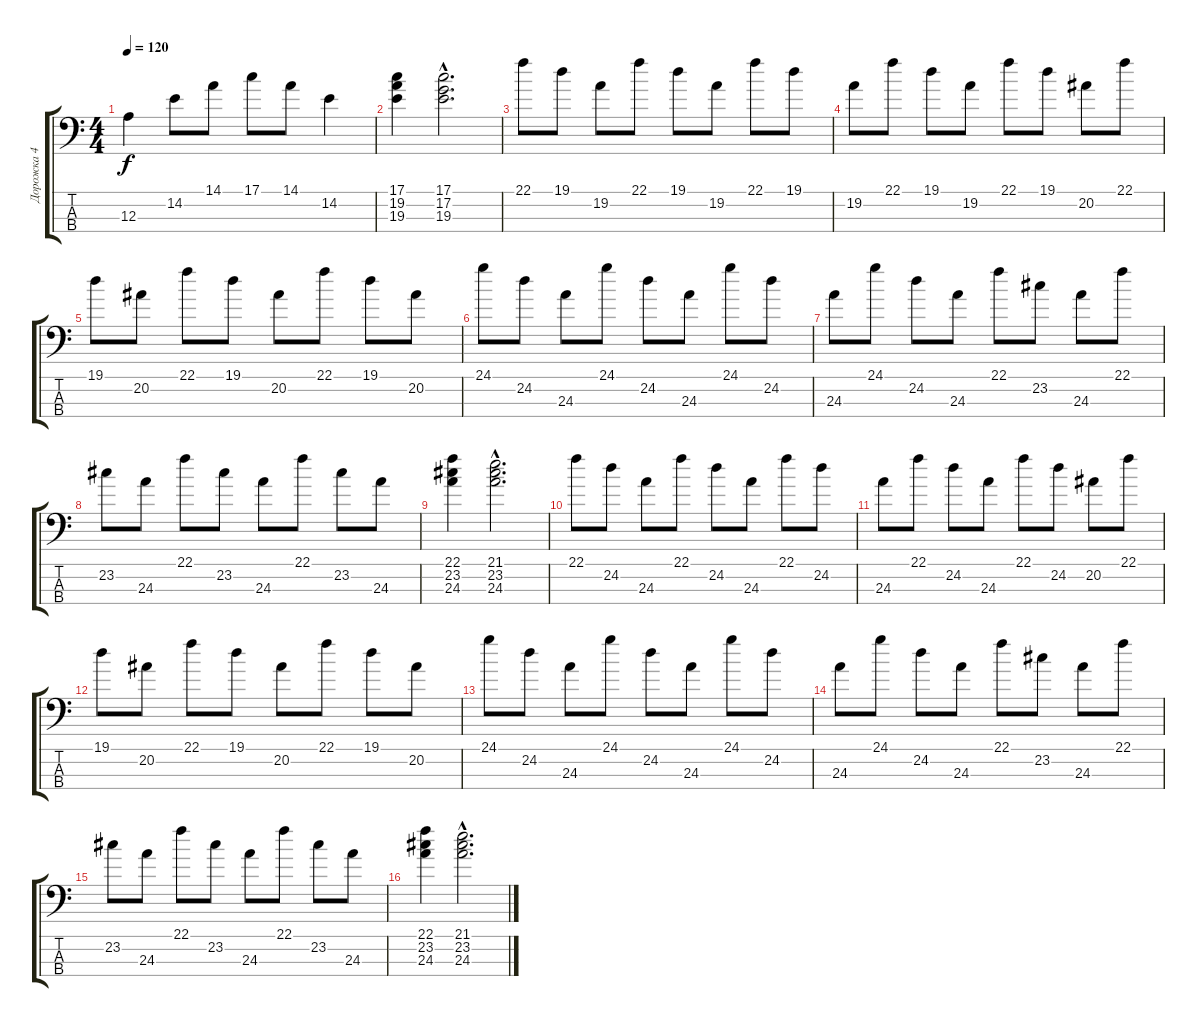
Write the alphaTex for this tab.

\track ("Дорожка 4" "Дорожка 4") {instrument electricbassfinger}
\staff {score tabs}
\tuning (G2 D2 A1 E1) {hide}
\ts (4 4)
\tempo 120
\clef f4
\ks c
12.3.4{dy f} 14.2.8 14.1.8 17.1.8 14.1.8 14.2.4 |
(17.1 19.2 19.3).4 (17.1{hac} 17.2{hac} 19.3{hac}).2{d} |
22.1.8 19.1.8 19.2.8 22.1.8 19.1.8 19.2.8 22.1.8 19.1.8 |
19.2.8 22.1.8 19.1.8 19.2.8 22.1.8 19.1.8 20.2.8 22.1.8 |
19.1.8 20.2.8 22.1.8 19.1.8 20.2.8 22.1.8 19.1.8 20.2.8 |
24.1.8 24.2.8 24.3.8 24.1.8 24.2.8 24.3.8 24.1.8 24.2.8 |
24.3.8 24.1.8 24.2.8 24.3.8 22.1.8 23.2.8 24.3.8 22.1.8 |
23.2.8 24.3.8 22.1.8 23.2.8 24.3.8 22.1.8 23.2.8 24.3.8 |
(22.1 23.2 24.3).4 (21.1{hac} 23.2{hac} 24.3{hac}).2{d} |
22.1.8 24.2.8 24.3.8 22.1.8 24.2.8 24.3.8 22.1.8 24.2.8 |
24.3.8 22.1.8 24.2.8 24.3.8 22.1.8 24.2.8 20.2.8 22.1.8 |
19.1.8 20.2.8 22.1.8 19.1.8 20.2.8 22.1.8 19.1.8 20.2.8 |
24.1.8 24.2.8 24.3.8 24.1.8 24.2.8 24.3.8 24.1.8 24.2.8 |
24.3.8 24.1.8 24.2.8 24.3.8 22.1.8 23.2.8 24.3.8 22.1.8 |
23.2.8 24.3.8 22.1.8 23.2.8 24.3.8 22.1.8 23.2.8 24.3.8 |
(22.1 23.2 24.3).4 (21.1{hac} 23.2{hac} 24.3{hac}).2{d}
